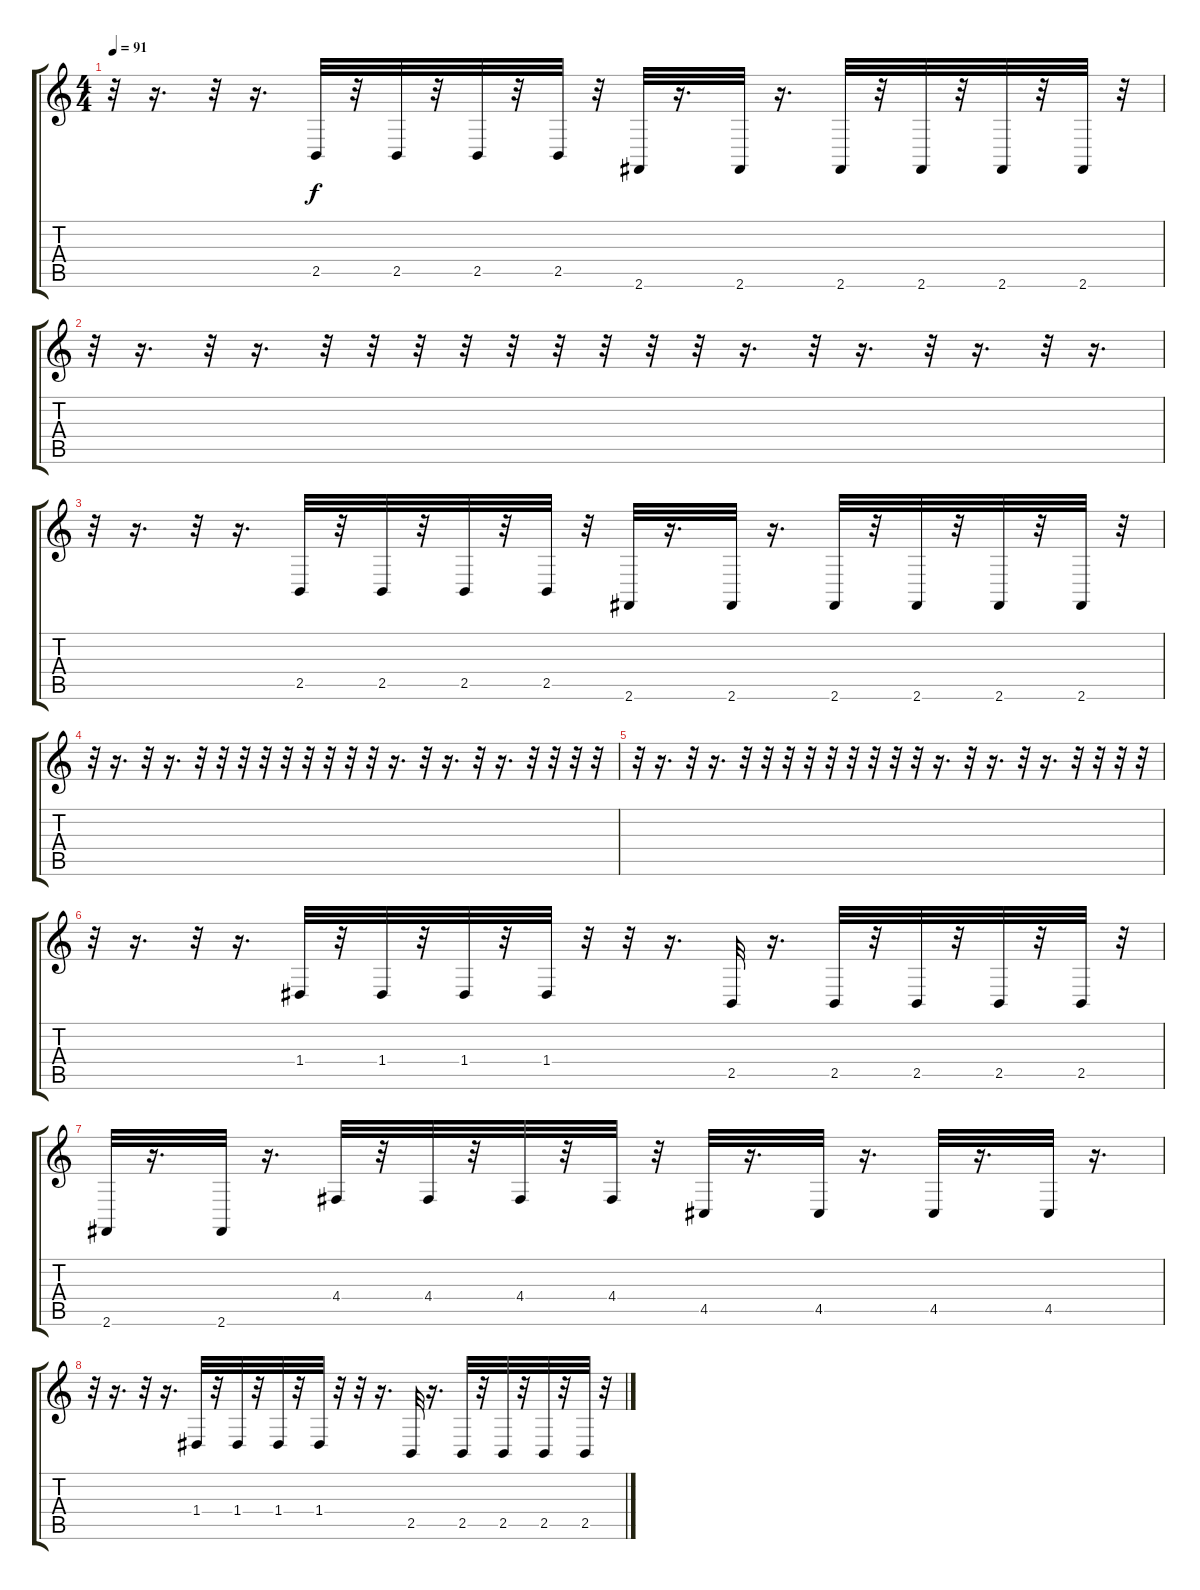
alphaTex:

\track "" {instrument lead8bassandlead}
\staff {score tabs}
\tuning (E4 B3 G3 D3 A2 E2) {hide}
\ts (4 4)
\tempo 91
\clef g2
\ks c
r.32{dy f} r.16{d} r.32 r.16{d} 2.5.32 r.32 2.5.32 r.32 2.5.32 r.32 2.5.32 r.32 2.6.32 r.16{d} 2.6.32 r.16{d} 2.6.32 r.32 2.6.32 r.32 2.6.32 r.32 2.6.32 r.32 |
r.32 r.16{d} r.32 r.16{d} r.32 r.32 r.32 r.32 r.32 r.32 r.32 r.32 r.32 r.16{d} r.32 r.16{d} r.32 r.16{d} r.32 r.16{d} |
r.32 r.16{d} r.32 r.16{d} 2.5.32 r.32 2.5.32 r.32 2.5.32 r.32 2.5.32 r.32 2.6.32 r.16{d} 2.6.32 r.16{d} 2.6.32 r.32 2.6.32 r.32 2.6.32 r.32 2.6.32 r.32 |
r.32 r.16{d} r.32 r.16{d} r.32 r.32 r.32 r.32 r.32 r.32 r.32 r.32 r.32 r.16{d} r.32 r.16{d} r.32 r.16{d} r.32 r.32 r.32 r.32 |
r.32 r.16{d} r.32 r.16{d} r.32 r.32 r.32 r.32 r.32 r.32 r.32 r.32 r.32 r.16{d} r.32 r.16{d} r.32 r.16{d} r.32 r.32 r.32 r.32 |
r.32 r.16{d} r.32 r.16{d} 1.4.32 r.32 1.4.32 r.32 1.4.32 r.32 1.4.32 r.32 r.32 r.16{d} 2.5.32 r.16{d} 2.5.32 r.32 2.5.32 r.32 2.5.32 r.32 2.5.32 r.32 |
2.6.32 r.16{d} 2.6.32 r.16{d} 4.4.32 r.32 4.4.32 r.32 4.4.32 r.32 4.4.32 r.32 4.5.32 r.16{d} 4.5.32 r.16{d} 4.5.32 r.16{d} 4.5.32 r.16{d} |
r.32 r.16{d} r.32 r.16{d} 1.4.32 r.32 1.4.32 r.32 1.4.32 r.32 1.4.32 r.32 r.32 r.16{d} 2.5.32 r.16{d} 2.5.32 r.32 2.5.32 r.32 2.5.32 r.32 2.5.32 r.32
